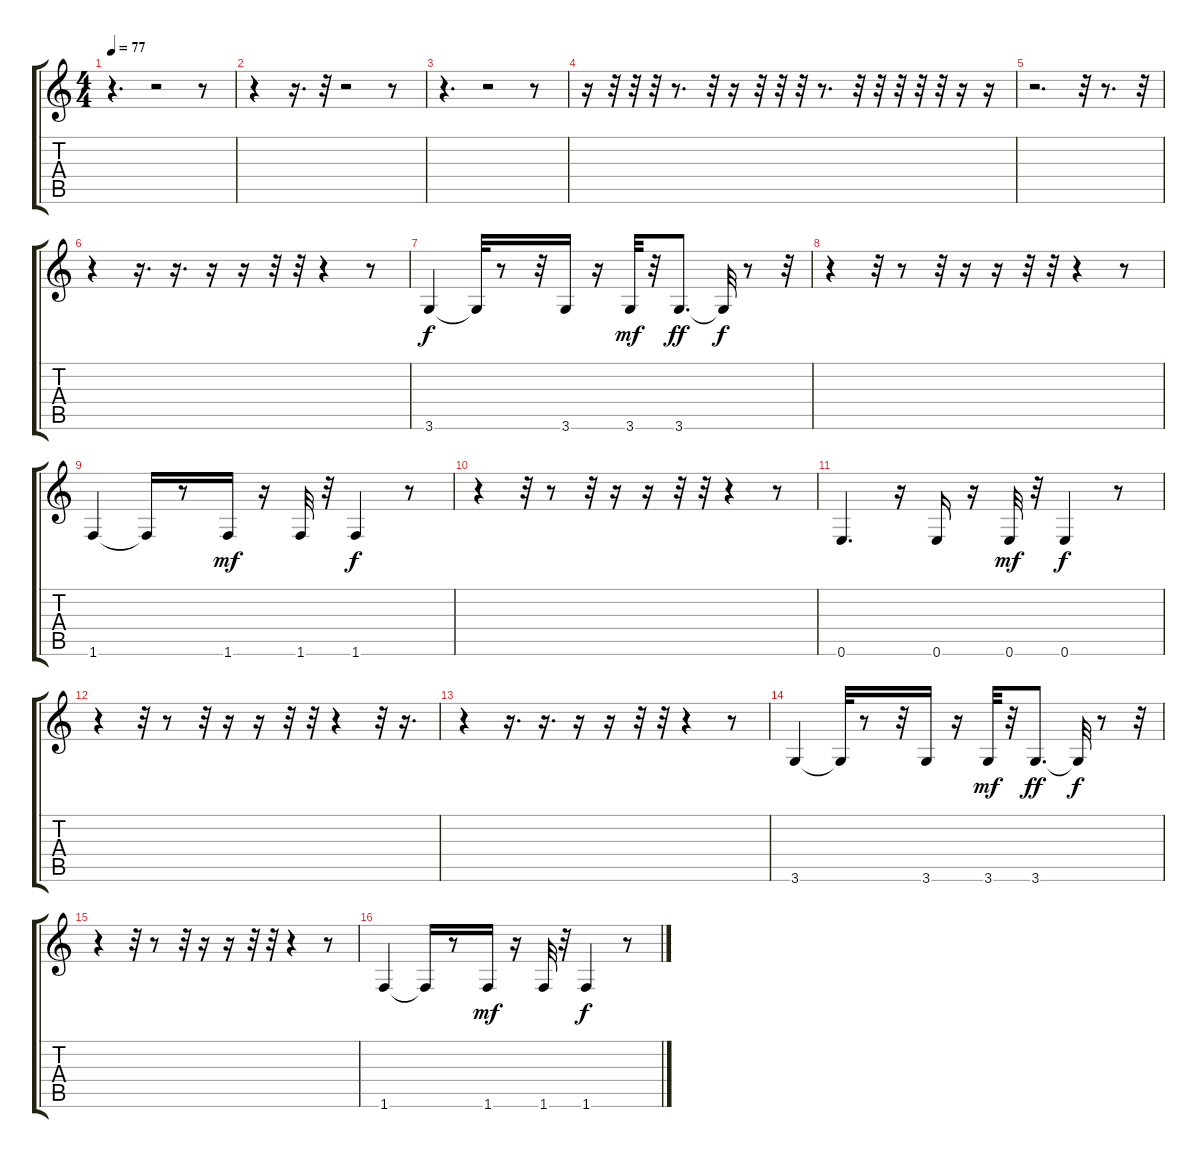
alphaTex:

\track "" {instrument slapbass1}
\staff {score tabs}
\tuning (E4 B3 G3 D3 A2 E2) {hide}
\ts (4 4)
\tempo 77
\clef g2
\ks c
r.4{d dy f} r.2 r.8 |
r.4 r.16{d} r.32 r.2 r.8 |
r.4{d} r.2 r.8 |
r.16 r.32 r.32 r.32 r.8{d} r.32 r.16 r.32 r.32 r.32 r.8{d} r.32 r.32 r.32 r.32 r.32 r.16 r.16 |
r.2{d} r.32 r.8{d} r.32 |
r.4{balance 8 instrument slapbass1} r.16{d} r.16{d} r.16 r.16 r.32 r.32 r.4 r.8 |
3.6.4 3.6{t}.32 r.8 r.32 3.6.16 r.16 3.6.32{dy mf} r.32 3.6.8{d dy ff} 3.6{t}.32{dy f} r.8 r.32 |
r.4 r.32 r.8 r.32 r.16 r.16 r.32 r.32 r.4 r.8 |
1.6.4 1.6{t}.16 r.8 1.6.16{dy mf} r.16 1.6.32 r.32 1.6.4{dy f} r.8 |
r.4 r.32 r.8 r.32 r.16 r.16 r.32 r.32 r.4 r.8 |
0.6.4{d} r.16 0.6.16 r.16 0.6.32{dy mf} r.32 0.6.4{dy f} r.8 |
r.4 r.32 r.8 r.32 r.16 r.16 r.32 r.32 r.4 r.32 r.16{d} |
r.4 r.16{d} r.16{d} r.16 r.16 r.32 r.32 r.4 r.8 |
3.6.4 3.6{t}.32 r.8 r.32 3.6.16 r.16 3.6.32{dy mf} r.32 3.6.8{d dy ff} 3.6{t}.32{dy f} r.8 r.32 |
r.4 r.32 r.8 r.32 r.16 r.16 r.32 r.32 r.4 r.8 |
1.6.4 1.6{t}.16 r.8 1.6.16{dy mf} r.16 1.6.32 r.32 1.6.4{dy f} r.8
